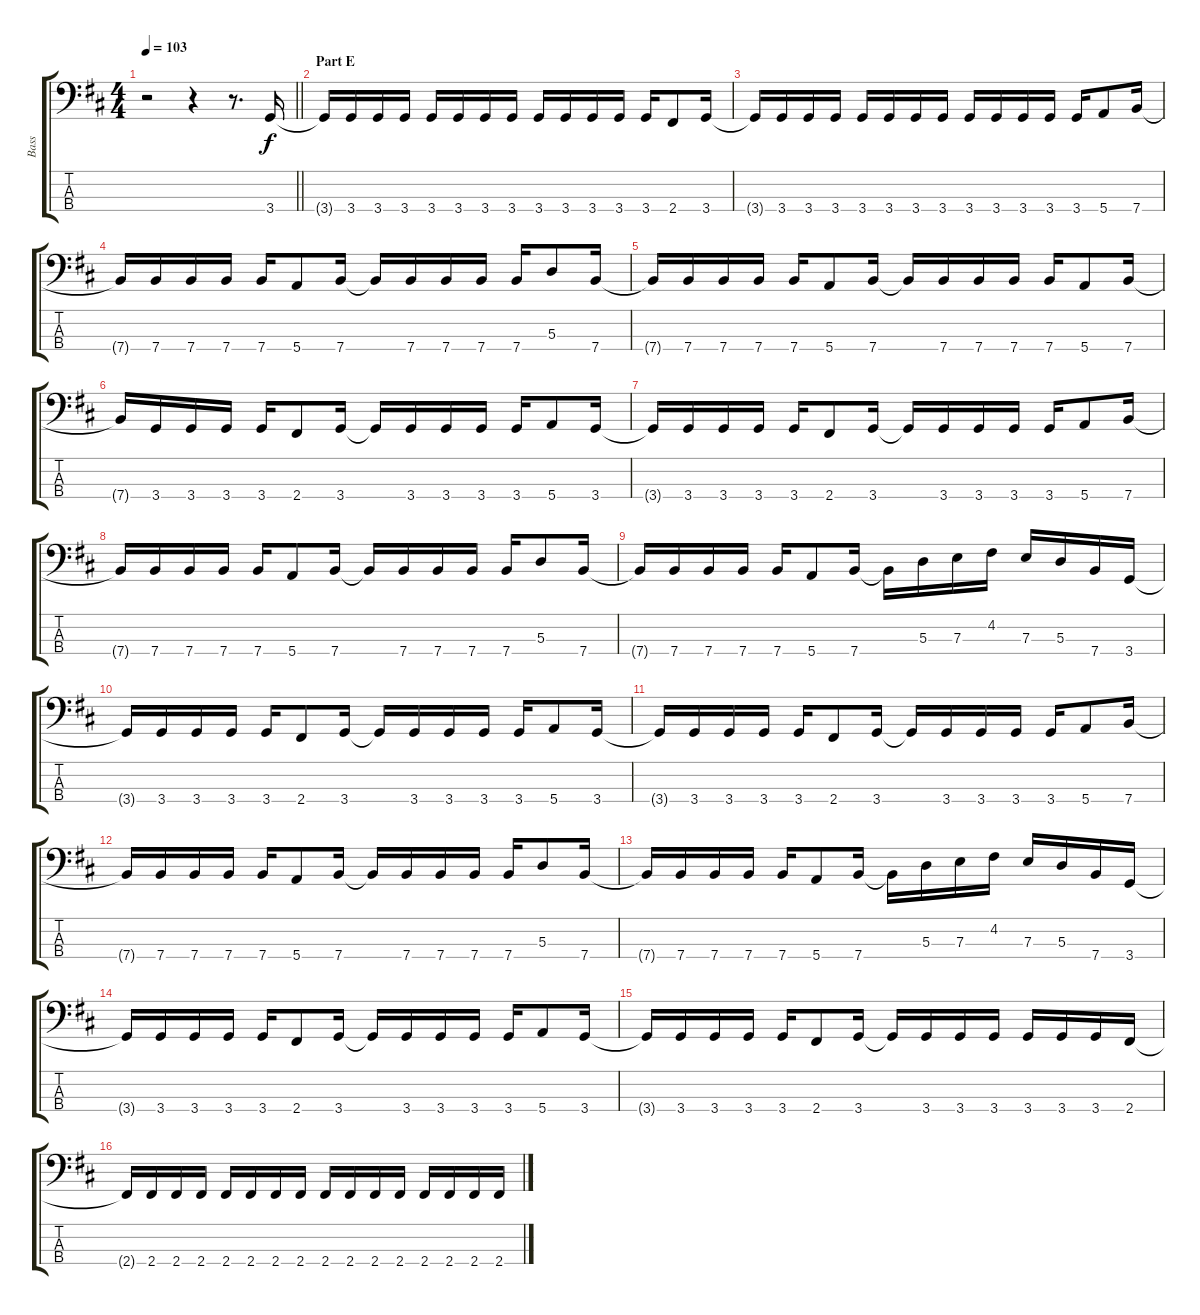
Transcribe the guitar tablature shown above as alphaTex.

\track ("Bass" "Bass") {instrument electricbasspick}
\staff {score tabs}
\tuning (G2 D2 A1 E1) {hide}
\ts (4 4)
\tempo 103
\clef f4
\barLineRight lightlight
\ks d
r.2{dy f} r.4 r.8{d} 3.4.16 |
\section ("" "Part E")
3.4{t}.16 3.4.16 3.4.16 3.4.16 3.4.16 3.4.16 3.4.16 3.4.16 3.4.16 3.4.16 3.4.16 3.4.16 3.4.16 2.4.8 3.4.16 |
3.4{t}.16 3.4.16 3.4.16 3.4.16 3.4.16 3.4.16 3.4.16 3.4.16 3.4.16 3.4.16 3.4.16 3.4.16 3.4.16 5.4.8 7.4.16 |
7.4{t}.16 7.4.16 7.4.16 7.4.16 7.4.16 5.4.8 7.4.16 7.4{t}.16 7.4.16 7.4.16 7.4.16 7.4.16 5.3.8 7.4.16 |
7.4{t}.16 7.4.16 7.4.16 7.4.16 7.4.16 5.4.8 7.4.16 7.4{t}.16 7.4.16 7.4.16 7.4.16 7.4.16 5.4.8 7.4.16 |
7.4{t}.16 3.4.16 3.4.16 3.4.16 3.4.16 2.4.8 3.4.16 3.4{t}.16 3.4.16 3.4.16 3.4.16 3.4.16 5.4.8 3.4.16 |
3.4{t}.16 3.4.16 3.4.16 3.4.16 3.4.16 2.4.8 3.4.16 3.4{t}.16 3.4.16 3.4.16 3.4.16 3.4.16 5.4.8 7.4.16 |
7.4{t}.16 7.4.16 7.4.16 7.4.16 7.4.16 5.4.8 7.4.16 7.4{t}.16 7.4.16 7.4.16 7.4.16 7.4.16 5.3.8 7.4.16 |
7.4{t}.16 7.4.16 7.4.16 7.4.16 7.4.16 5.4.8 7.4.16 7.4{t}.16 5.3.16 7.3.16 4.2.16 7.3.16 5.3.16 7.4.16 3.4.16 |
3.4{t}.16 3.4.16 3.4.16 3.4.16 3.4.16 2.4.8 3.4.16 3.4{t}.16 3.4.16 3.4.16 3.4.16 3.4.16 5.4.8 3.4.16 |
3.4{t}.16 3.4.16 3.4.16 3.4.16 3.4.16 2.4.8 3.4.16 3.4{t}.16 3.4.16 3.4.16 3.4.16 3.4.16 5.4.8 7.4.16 |
7.4{t}.16 7.4.16 7.4.16 7.4.16 7.4.16 5.4.8 7.4.16 7.4{t}.16 7.4.16 7.4.16 7.4.16 7.4.16 5.3.8 7.4.16 |
7.4{t}.16 7.4.16 7.4.16 7.4.16 7.4.16 5.4.8 7.4.16 7.4{t}.16 5.3.16 7.3.16 4.2.16 7.3.16 5.3.16 7.4.16 3.4.16 |
3.4{t}.16 3.4.16 3.4.16 3.4.16 3.4.16 2.4.8 3.4.16 3.4{t}.16 3.4.16 3.4.16 3.4.16 3.4.16 5.4.8 3.4.16 |
3.4{t}.16 3.4.16 3.4.16 3.4.16 3.4.16 2.4.8 3.4.16 3.4{t}.16 3.4.16 3.4.16 3.4.16 3.4.16 3.4.16 3.4.16 2.4.16 |
2.4{t}.16 2.4.16 2.4.16 2.4.16 2.4.16 2.4.16 2.4.16 2.4.16 2.4.16 2.4.16 2.4.16 2.4.16 2.4.16 2.4.16 2.4.16 2.4.16
